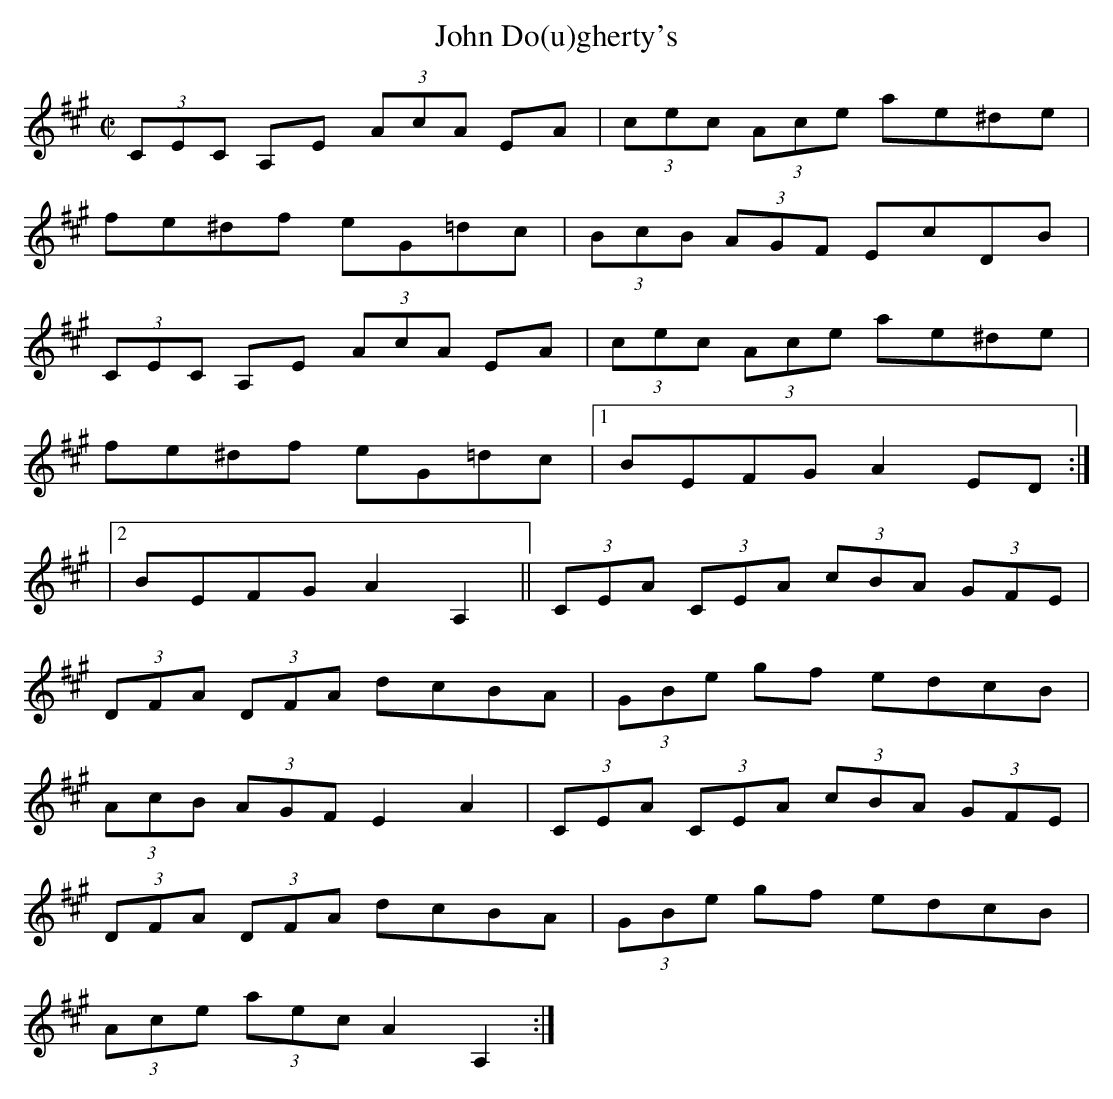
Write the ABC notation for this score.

X:1
T: John Do(u)gherty's
M: C|
L: 1/8
K: A
(3CEC A,E (3AcA EA|(3cec (3Ace ae^de|
fe^df eG=dc|(3BcB (3AGF EcDB |
(3CEC A,E (3AcA EA|(3cec (3Ace ae^de|
fe^df eG=dc|1 BEFG A2 ED :|
|2 BEFG A2 A,2||(3CEA (3CEA (3cBA (3GFE|
(3DFA (3DFA dcBA|(3GBe gf edcB|
(3AcB (3AGF E2 A2|(3CEA (3CEA (3cBA (3GFE|
(3DFA (3DFA dcBA|(3GBe gf edcB|
(3Ace (3aec A2 A,2 :|
